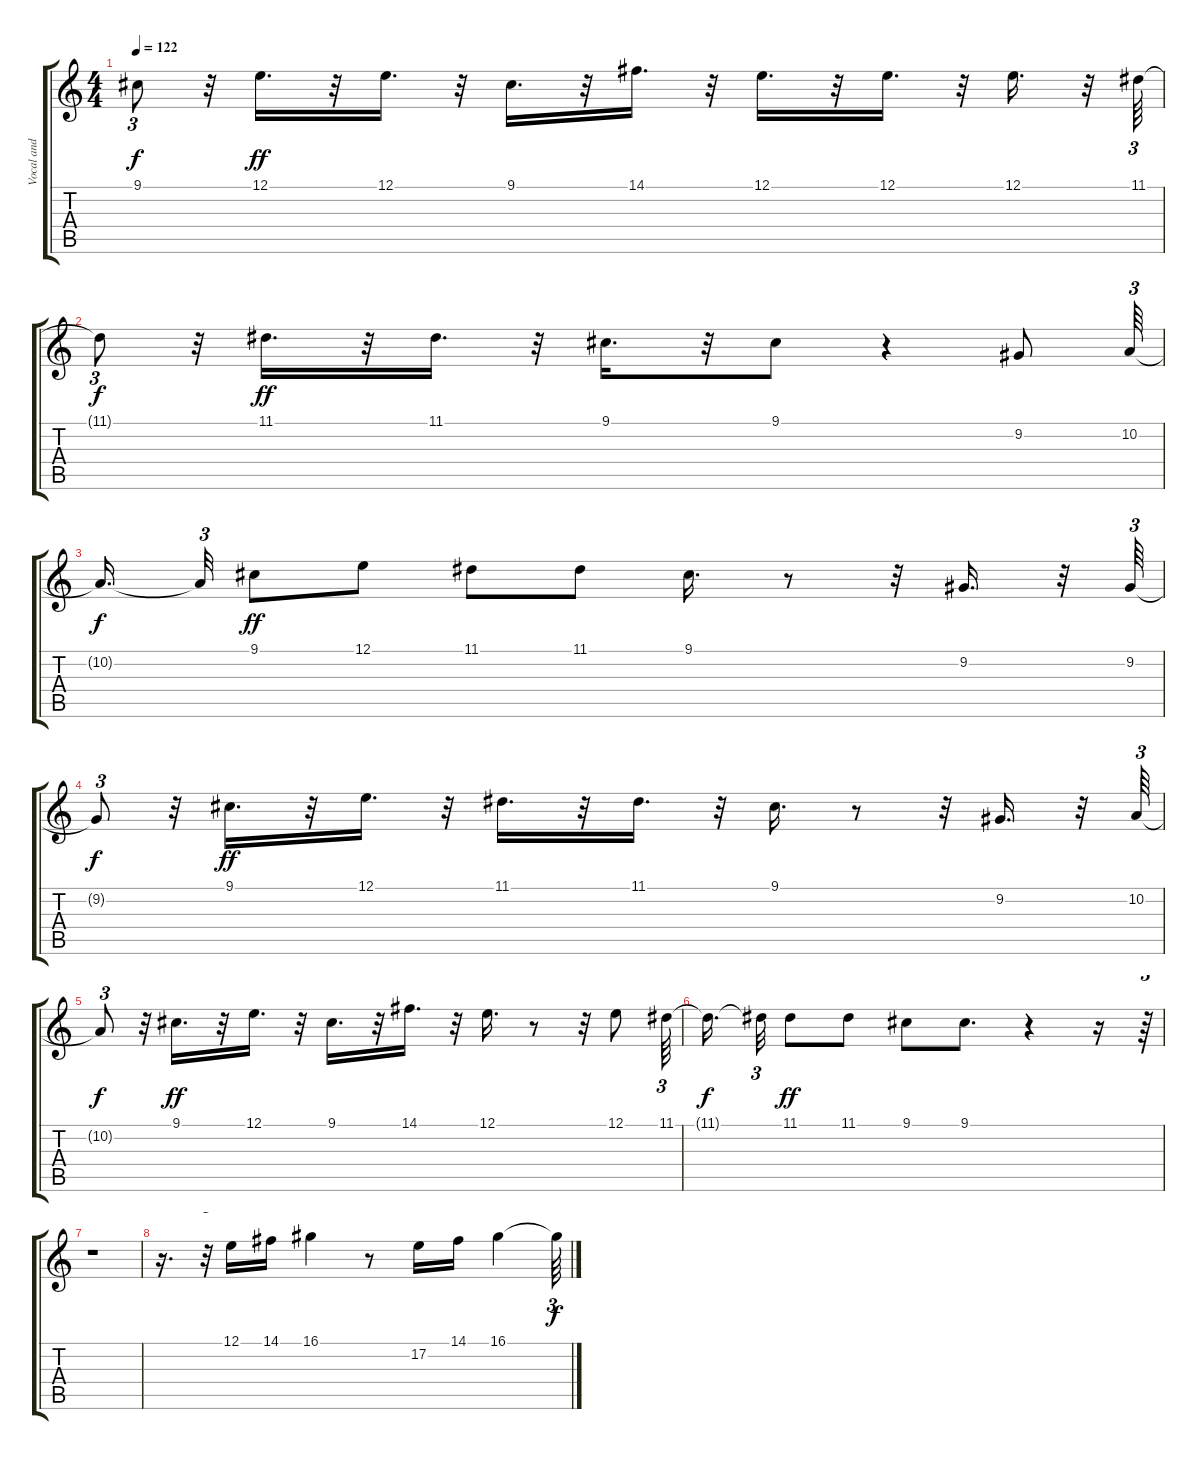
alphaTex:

\track ("Vocal and Telephone ring" "Vocal and ") {instrument flute}
\staff {score tabs}
\tuning (E4 B3 G3 D3 A2 E2) {hide}
\ts (4 4)
\tempo 122
\clef g2
\ks c
9.1{t}.8{tu (3 2) dy f} r.32 12.1.16{d dy ff} r.32 12.1.16{d} r.32 9.1.16{d} r.32 14.1.16{d} r.32 12.1.16{d} r.32 12.1.16{d} r.32 12.1.16{d} r.32 11.1.64{tu (3 2)} |
11.1{t}.8{tu (3 2) dy f} r.32 11.1.16{d dy ff} r.32 11.1.16{d} r.32 9.1.16{d} r.32 9.1.8 r.4 9.2.8 10.2.64{tu (3 2)} |
10.2{t}.16{d dy f beam splitsecondary} 10.2{t}.32{tu (3 2)} 9.1.8{dy ff} 12.1.8 11.1.8 11.1.8 9.1.16{d} r.8 r.32 9.2.16{d} r.32 9.2.64{tu (3 2)} |
9.2{t}.8{tu (3 2) dy f} r.32 9.1.16{d dy ff} r.32 12.1.16{d} r.32 11.1.16{d} r.32 11.1.16{d} r.32 9.1.16{d} r.8 r.32 9.2.16{d} r.32 10.2.64{tu (3 2)} |
10.2{t}.8{tu (3 2) dy f} r.32 9.1.16{d dy ff} r.32 12.1.16{d} r.32 9.1.16{d} r.32 14.1.16{d} r.32 12.1.16{d} r.8 r.32 12.1.8 11.1.64{tu (3 2)} |
11.1{t}.16{d dy f beam splitsecondary} 11.1{t}.32{tu (3 2)} 11.1.8{dy ff} 11.1.8 9.1.8 9.1.8{d} r.4 r.16 r.64{tu (3 2)} |
r.1 |
r.16{d} r.32{tu (3 2)} 12.1.16 14.1.16 16.1.4 r.8 17.2.16 14.1.16 16.1.4 16.1{t}.64{tu (3 2) dy f}
